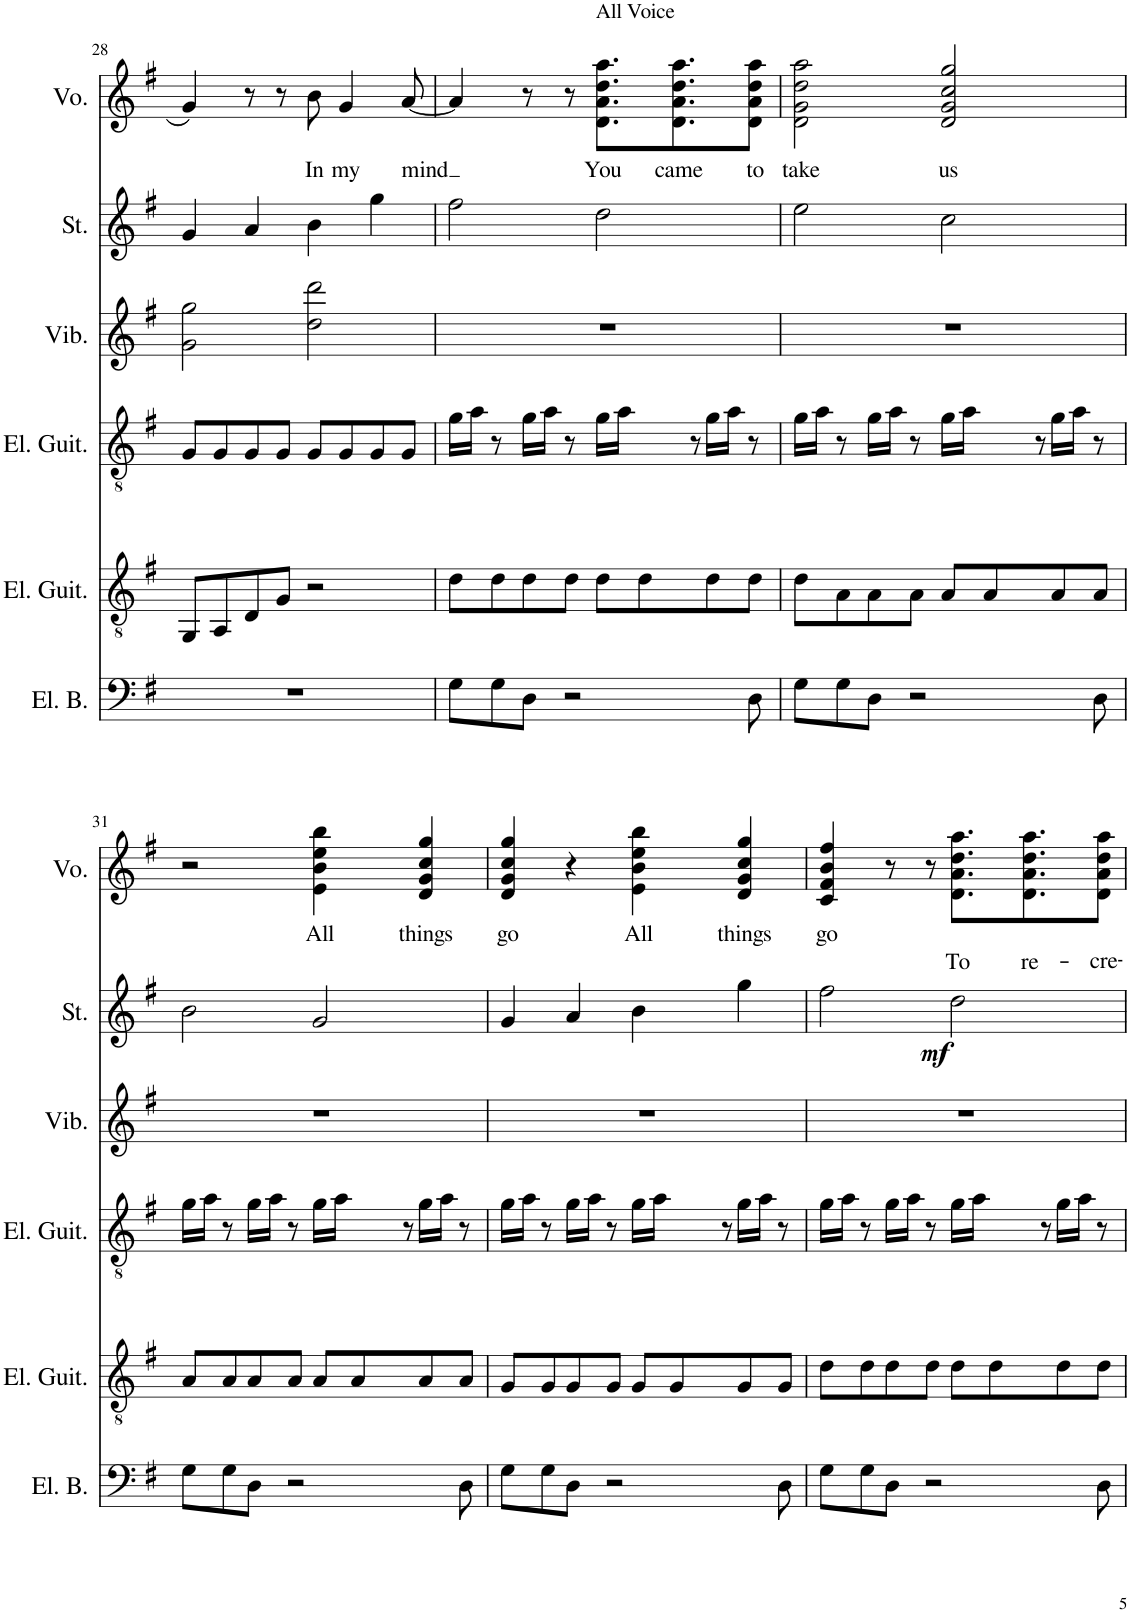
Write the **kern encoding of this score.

**kern	**kern	**kern	**kern	**kern	**dynam	**kern	**text
*part6	*part5	*part4	*part3	*part2	*part2	*part1	*part1
*staff6	*staff5	*staff4	*staff3	*staff2	*staff2	*staff1	*staff1
*I"Electric Bass	*I"Electric Guitar	*I"Electric Guitar	*I"Vibraphone	*I"Strings	*	*I"Voice	*
*I'El. B.	*I'El. Guit.	*I'El. Guit.	*I'Vib.	*I'St.	*	*I'Vo.	*
!!LO:PB:g=z
*clefF4	*clefGv2	*clefGv2	*clefG2	*clefG2	*	*clefG2	*
*Trd7c12	*Trd7c12	*Trd7c12	*	*	*	*	*
*k[f#]	*k[f#]	*k[f#]	*k[f#]	*k[f#]	*	*k[f#]	*
*M4/4	*M4/4	*M4/4	*M4/4	*M4/4	*	*M4/4	*
=28	=28	=28	=28	=28	=28	=28	=28
1r	8GG/L	8G/L	2g\ 2gg\	4g/	.	4g/	.
.	8AA/	8G/	.	.	.	.	.
.	8D/	8G/	.	4a/	.	8r	.
.	8G/J	8G/J	.	.	.	8r	.
!	!	!	!	!	!	!	!LO:LY:b
.	2r	8G/L	2dd\ 2ddd\	4b\	.	8b\	In
!	!	!	!	!	!	!	!LO:LY:b
.	.	8G/	.	.	.	4g/	my
.	.	8G/	.	4gg\	.	.	.
!	!	!	!	!	!	!	!LO:LY:b
.	.	8G/J	.	.	.	[8a/	mind
=29	=29	=29	=29	=29	=29	=29	=29
8G\L	8d\L	16g\LL	1r	2ff#\	.	4a/]	.
.	.	16a\JJ	.	.	.	.	.
8G\	8d\	8r	.	.	.	.	.
8D\J	8d\	16g\LL	.	.	.	8r	.
.	.	16a\JJ	.	.	.	.	.
2r	8d\J	8r	.	.	.	8r	.
!	!	!	!	!	!	!LO:TX:a:t=All Voice	!
!	!	!	!	!	!	!	!LO:LY:b
.	8d\L	16g\LL	.	2dd\	.	8.d\ 8.a\ 8.dd\ 8.aa\L	You
.	.	16a\JJ	.	.	.	.	.
.	8d\	8r	.	.	.	.	.
!	!	!	!	!	!	!	!LO:LY:b
.	.	.	.	.	.	8.d\ 8.a\ 8.dd\ 8.aa\	came
.	8d\	16g\LL	.	.	.	.	.
.	.	16a\JJ	.	.	.	.	.
!	!	!	!	!	!	!	!LO:LY:b
8D\	8d\J	8r	.	.	.	8d\ 8a\ 8dd\ 8aa\J	to
=30	=30	=30	=30	=30	=30	=30	=30
!	!	!	!	!	!	!	!LO:LY:b
8G\L	8d\L	16g\LL	1r	2ee\	.	2d\ 2g\ 2dd\ 2aa\	take
.	.	16a\JJ	.	.	.	.	.
8G\	8A\	8r	.	.	.	.	.
8D\J	8A\	16g\LL	.	.	.	.	.
.	.	16a\JJ	.	.	.	.	.
2r	8A\J	8r	.	.	.	.	.
!	!	!	!	!	!	!	!LO:LY:b
.	8A/L	16g\LL	.	2cc\	.	2d/ 2g/ 2cc/ 2gg/	us
.	.	16a\JJ	.	.	.	.	.
.	8A/	8r	.	.	.	.	.
.	8A/	16g\LL	.	.	.	.	.
.	.	16a\JJ	.	.	.	.	.
8D\	8A/J	8r	.	.	.	.	.
!!LO:LB:g=z
=31	=31	=31	=31	=31	=31	=31	=31
8G\L	8A/L	16g\LL	1r	2b\	.	2r	.
.	.	16a\JJ	.	.	.	.	.
8G\	8A/	8r	.	.	.	.	.
8D\J	8A/	16g\LL	.	.	.	.	.
.	.	16a\JJ	.	.	.	.	.
2r	8A/J	8r	.	.	.	.	.
!	!	!	!	!	!	!	!LO:LY:b
.	8A/L	16g\LL	.	2g/	.	4e\ 4b\ 4ee\ 4bb\	All
.	.	16a\JJ	.	.	.	.	.
.	8A/	8r	.	.	.	.	.
!	!	!	!	!	!	!	!LO:LY:b
.	8A/	16g\LL	.	.	.	4d/ 4g/ 4cc/ 4gg/	things
.	.	16a\JJ	.	.	.	.	.
8D\	8A/J	8r	.	.	.	.	.
=32	=32	=32	=32	=32	=32	=32	=32
!	!	!	!	!	!	!	!LO:LY:b
8G\L	8G/L	16g\LL	1r	4g/	.	4d/ 4g/ 4cc/ 4gg/	go
.	.	16a\JJ	.	.	.	.	.
8G\	8G/	8r	.	.	.	.	.
8D\J	8G/	16g\LL	.	4a/	.	4r	.
.	.	16a\JJ	.	.	.	.	.
2r	8G/J	8r	.	.	.	.	.
!	!	!	!	!	!	!	!LO:LY:b
.	8G/L	16g\LL	.	4b\	.	4e\ 4b\ 4ee\ 4bb\	All
.	.	16a\JJ	.	.	.	.	.
.	8G/	8r	.	.	.	.	.
!	!	!	!	!	!	!	!LO:LY:b
.	8G/	16g\LL	.	4gg\	.	4d/ 4g/ 4cc/ 4gg/	things
.	.	16a\JJ	.	.	.	.	.
8D\	8G/J	8r	.	.	.	.	.
=33	=33	=33	=33	=33	=33	=33	=33
!	!	!	!	!	!	!	!LO:LY:b
8G\L	8d\L	16g\LL	1r	2ff#\	.	4c/ 4f#/ 4b/ 4ff#/	go
.	.	16a\JJ	.	.	.	.	.
8G\	8d\	8r	.	.	.	.	.
8D\J	8d\	16g\LL	.	.	.	8r	.
.	.	16a\JJ	.	.	.	.	.
2r	8d\J	8r	.	.	.	8r	.
!	!	!	!	!	!LO:DY:b	!	!LO:LY:b
.	8d\L	16g\LL	.	2dd\	mf	8.d\ 8.a\ 8.dd\ 8.aa\L	To
.	.	16a\JJ	.	.	.	.	.
.	8d\	8r	.	.	.	.	.
!	!	!	!	!	!	!	!LO:LY:b
.	.	.	.	.	.	8.d\ 8.a\ 8.dd\ 8.aa\	re-
.	8d\	16g\LL	.	.	.	.	.
.	.	16a\JJ	.	.	.	.	.
!	!	!	!	!	!	!	!LO:LY:b
8D\	8d\J	8r	.	.	.	8d\ 8a\ 8dd\ 8aa\J	-cre-
=	=	=	=	=	=	=	=
*-	*-	*-	*-	*-	*-	*-	*-
